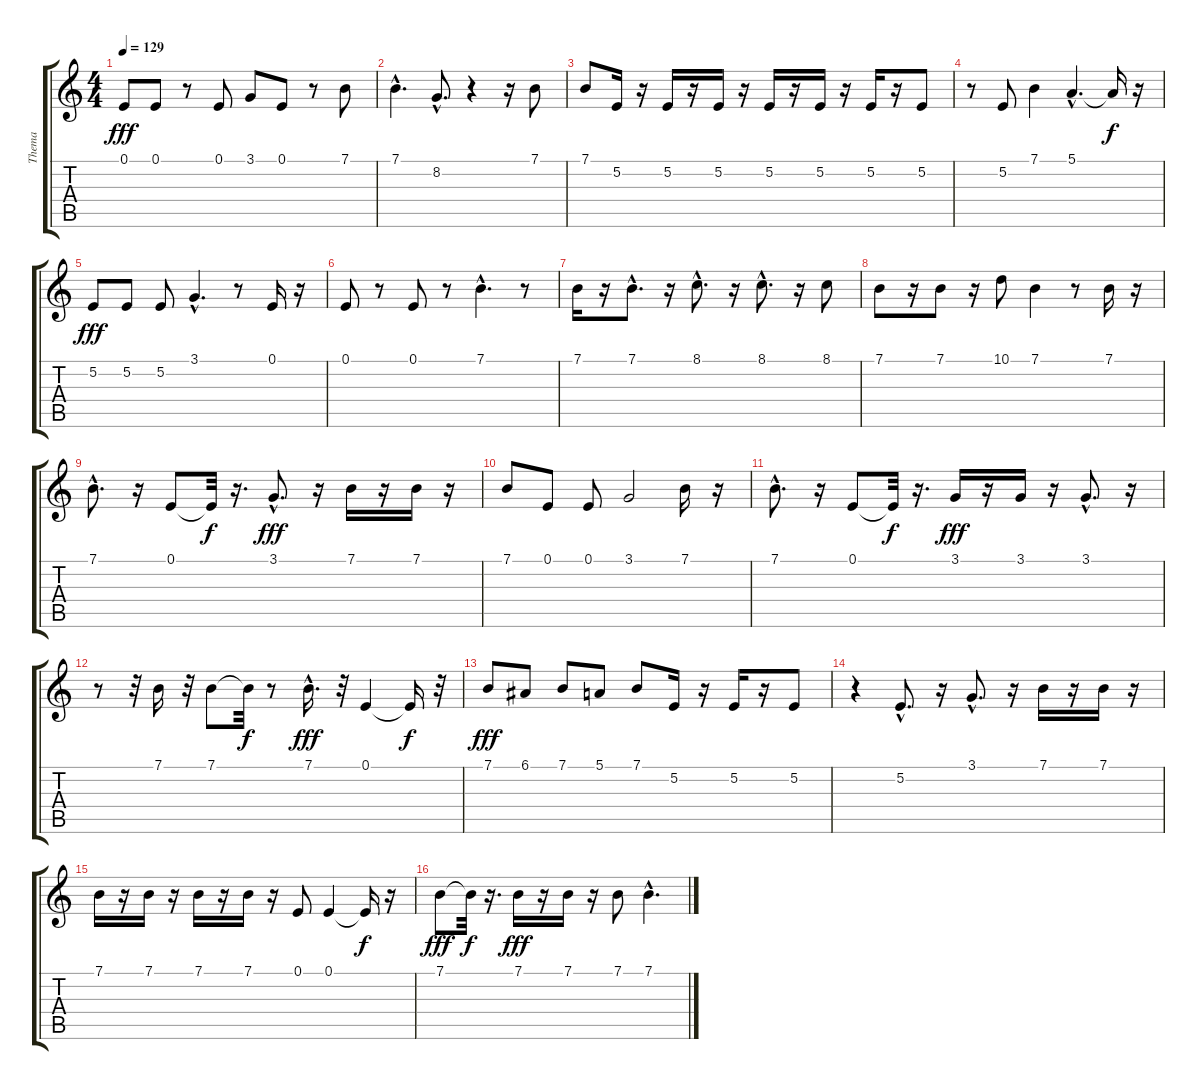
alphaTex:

\track (" Thema" " Thema") {instrument frenchhorn}
\staff {score tabs}
\tuning (E4 B3 G3 D3 A2 E2) {hide}
\ts (4 4)
\tempo 129
\clef g2
\ks c
0.1.8{dy fff} 0.1.8 r.8 0.1.8 3.1.8 0.1.8 r.8 7.1.8 |
7.1{hac}.4{d} 8.2{hac}.8{d} r.4 r.16 7.1.8 |
7.1.8 5.2.16 r.16 5.2.16 r.16 5.2.16 r.16 5.2.16 r.16 5.2.16 r.16 5.2.16 r.16 5.2.8 |
r.8 5.2.8 7.1.4 5.1{hac}.4{d} 5.1{t}.16{dy f} r.16 |
5.2.8{dy fff} 5.2.8 5.2.8 3.1{hac}.4{d} r.8 0.1.16 r.16 |
0.1.8 r.8 0.1.8 r.8 7.1{hac}.4{d} r.8 |
7.1.16 r.16 7.1{hac}.8{d} r.16 8.1{hac}.8{d} r.16 8.1{hac}.8{d} r.16 8.1.8 |
7.1.8 r.16 7.1.8 r.16 10.1.8 7.1.4 r.8 7.1.16 r.16 |
7.1{hac}.8{d} r.16 0.1.8 0.1{t}.32{dy f} r.16{d} 3.1{hac}.8{d dy fff} r.16 7.1.16 r.16 7.1.16 r.16 |
7.1.8 0.1.8 0.1.8 3.1.2 7.1.16 r.16 |
7.1{hac}.8{d} r.16 0.1.8 0.1{t}.32{dy f} r.16{d} 3.1.16{dy fff} r.16 3.1.16 r.16 3.1{hac}.8{d} r.16 |
r.8 r.32 7.1.16 r.32 7.1.8 7.1{t}.32{dy f} r.8 7.1{hac}.16{d dy fff} r.32 0.1.4 0.1{t}.16{dy f} r.32 |
7.1.8{dy fff} 6.1.8 7.1.8 5.1.8 7.1.8 5.2.16 r.16 5.2.16 r.16 5.2.8 |
r.4 5.2{hac}.8{d} r.16 3.1{hac}.8{d} r.16 7.1.16 r.16 7.1.16 r.16 |
7.1.16 r.16 7.1.16 r.16 7.1.16 r.16 7.1.16 r.16 0.1.8 0.1.4 0.1{t}.16{dy f} r.16 |
7.1.8{dy fff} 7.1{t}.32{dy f} r.16{d} 7.1.16{dy fff} r.16 7.1.16 r.16 7.1.8 7.1{hac}.4{d}
